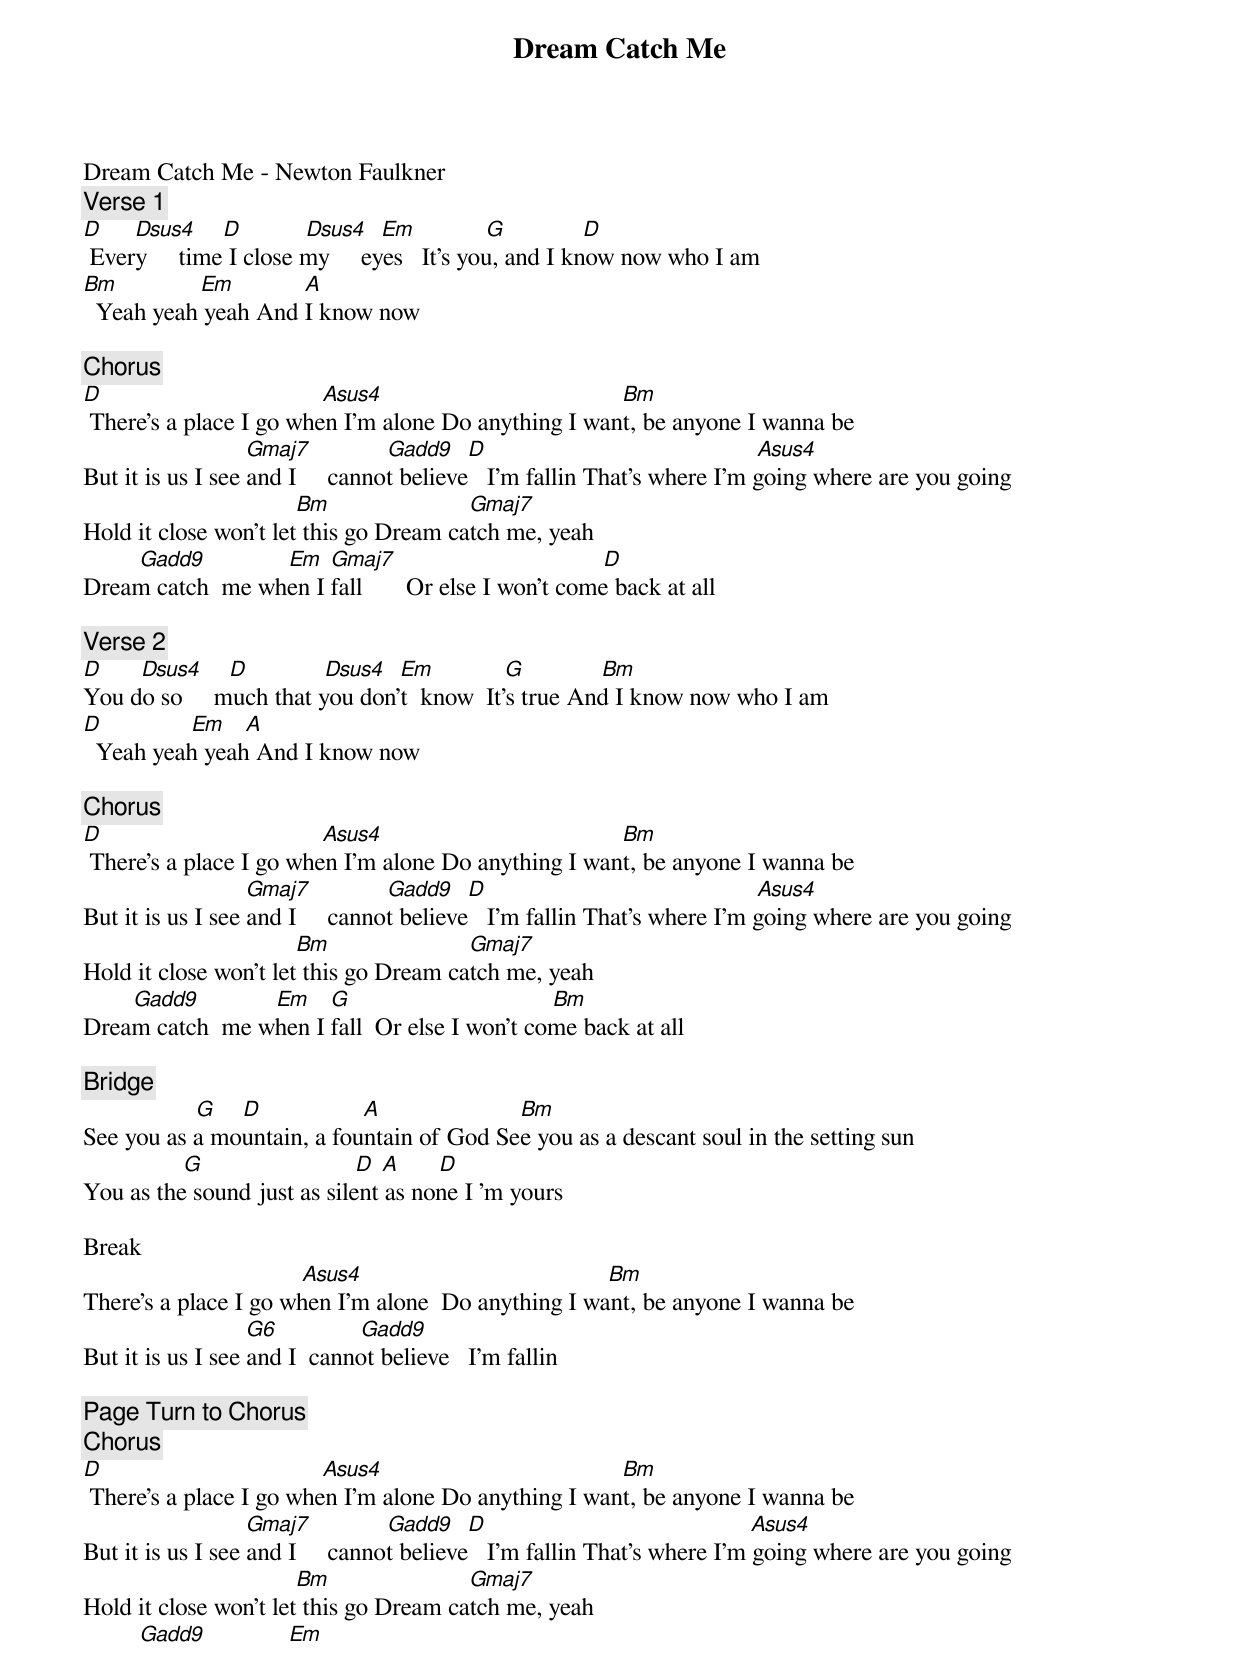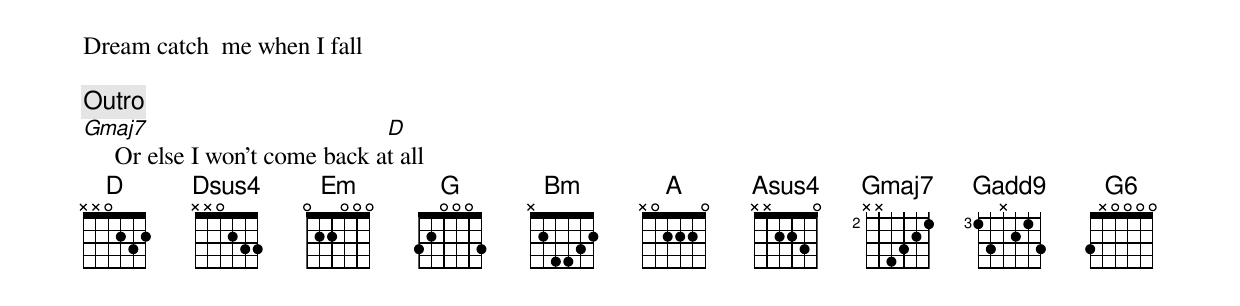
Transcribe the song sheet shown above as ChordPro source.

{title: Dream Catch Me}
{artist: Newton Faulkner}
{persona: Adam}
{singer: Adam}
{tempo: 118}
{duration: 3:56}
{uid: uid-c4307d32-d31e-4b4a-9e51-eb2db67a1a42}
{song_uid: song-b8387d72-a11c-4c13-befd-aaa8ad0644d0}



Dream Catch Me - Newton Faulkner
{comment: Verse 1}
[D]     [Dsus4]    [D]          [Dsus4]		[Em]	         	[G]          		[D]
 Every     time I close my     eyes  	It's you, and I know now who I am
[Bm]             [Em]		         [A]
  Yeah yeah yeah	And I know now

{comment: Chorus}
[D]                                 		[Asus4]		                                  		[Bm]
 There's a place I go when I'm alone	Do anything I want, be anyone I wanna be
                        		[Gmaj7]            [Gadd9]		[D]                                       				[Asus4]
But it is us I see and I     cannot believe   I'm fallin	That's where I'm going where are you going
                               			[Bm]			                   [Gmaj7]
Hold it close won't let this go	Dream catch me, yeah
        	[Gadd9]            	[Em]	[Gmaj7]                              			[D]
Dream catch  me when I fall	     	Or else I won't come back at all

{comment: Verse 2}
[D]     	[Dsus4]    [D]          		[Dsus4]		[Em]	         	[G]          		[Bm]
You do so     much that you don't  know  It's true	And I know now who I am
[D]             	[Em]		 [A]
  Yeah yeah yeah	And I know now

{comment: Chorus}
[D]                                 		[Asus4]		                                  		[Bm]
 There's a place I go when I'm alone	Do anything I want, be anyone I wanna be
                        		[Gmaj7]            [Gadd9]		[D]                                       				[Asus4]
But it is us I see and I     cannot believe   I'm fallin	That's where I'm going where are you going
                               			[Bm]			                   [Gmaj7]
Hold it close won't let this go	Dream catch me, yeah
        [Gadd9]            [Em]			[G]                              		[Bm]
Dream catch  me when I fall		Or else I won't come back at all

{comment: Bridge}
                		[G]				[D]               	[A]                    		[Bm]
See you as a mountain, a fountain of God	See you as a descant soul in the setting sun
              		[G]                      		[D]	[A]     	[D]
You as the sound just as silent as none	I 'm yours

Break
                                 		[Asus4]		                                  			[Bm]
There's a place I go when I'm alone		Do anything I want, be anyone I wanna be
                        		[G6]            	[Gadd9]
But it is us I see and I  cannot believe   I'm fallin

{comment: Page Turn to Chorus}
{comment: Chorus}
[D]                                 		[Asus4]		                                  		[Bm]
 There's a place I go when I'm alone	Do anything I want, be anyone I wanna be
                        		[Gmaj7]            [Gadd9]		[D]                                       			[Asus4]
But it is us I see and I     cannot believe   I'm fallin	That's where I'm going where are you going
                               			[Bm]			                   [Gmaj7]
Hold it close won't let this go	Dream catch me, yeah
        	[Gadd9]            	[Em]
Dream catch  me when I fall

{comment: Outro}
[Gmaj7]                             		       [D]
     Or else I won't come back at all
